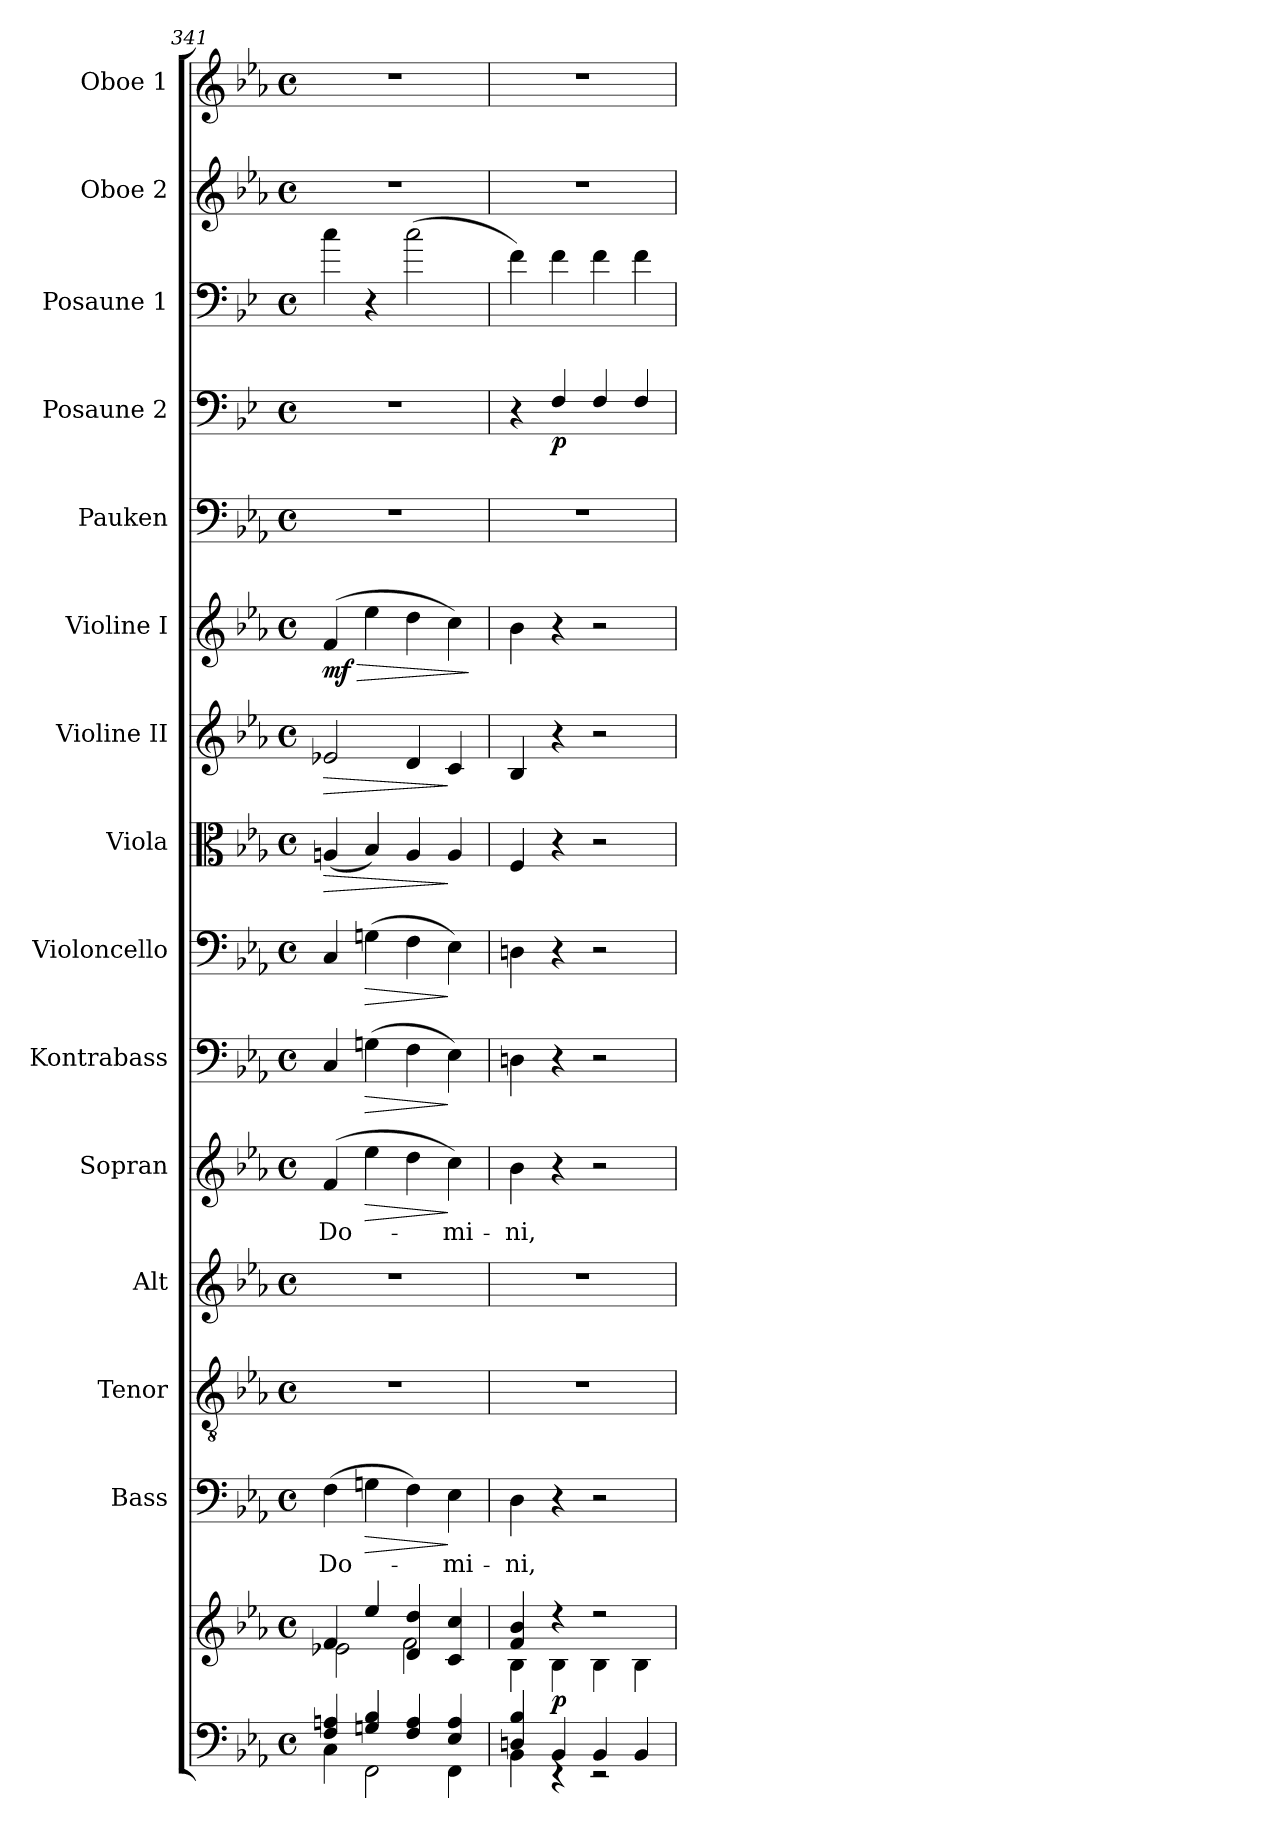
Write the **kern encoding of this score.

**kern	**kern	**dynam	**kern	**text	**dynam	**kern	**kern	**kern	**text	**dynam	**kern	**dynam	**kern	**dynam	**kern	**dynam	**kern	**dynam	**kern	**dynam	**kern	**kern	**dynam	**kern	**kern	**kern
*part15	*part15	*part15	*part14	*part14	*part14	*part13	*part12	*part11	*part11	*part11	*part10	*part10	*part9	*part9	*part8	*part8	*part7	*part7	*part6	*part6	*part5	*part4	*part4	*part3	*part2	*part1
*staff16	*staff15	*staff15/16	*staff14	*staff14	*staff14	*staff13	*staff12	*staff11	*staff11	*staff11	*staff10	*staff10	*staff9	*staff9	*staff8	*staff8	*staff7	*staff7	*staff6	*staff6	*staff5	*staff4	*staff4	*staff3	*staff2	*staff1
*	*	*	*I"Bass	*	*	*I"Tenor	*I"Alt	*I"Sopran	*	*	*I"Kontrabass	*	*I"Violoncello	*	*I"Viola	*	*I"Violine II	*	*I"Violine I	*	*I"Pauken	*I"Posaune 2	*	*I"Posaune 1	*I"Oboe 2	*I"Oboe 1
*	*	*	*I'B.	*	*	*I'T.	*I'A.	*I'S.	*	*	*I'Kb.	*	*I'Vc.	*	*I'Vla.	*	*I'Vl. II	*	*I'Vl. I	*	*I'Pk.	*I'Pos. 2	*	*I'Pos. 1	*I'Ob. 2	*I'Ob. 1
*clefF4	*clefG2	*	*clefF4	*	*	*clefGv2	*clefG2	*clefG2	*	*	*clefF4	*	*clefF4	*	*clefC3	*	*clefG2	*	*clefG2	*	*clefF4	*clefF4	*	*clefF4	*clefG2	*clefG2
*	*	*	*	*	*	*	*	*	*	*	*ITrd7c12	*	*	*	*	*	*	*	*	*	*	*ITrd4c7	*	*ITrd4c7	*	*
*k[b-e-a-]	*k[b-e-a-]	*	*k[b-e-a-]	*	*	*k[b-e-a-]	*k[b-e-a-]	*k[b-e-a-]	*	*	*k[b-e-a-]	*	*k[b-e-a-]	*	*k[b-e-a-]	*	*k[b-e-a-]	*	*k[b-e-a-]	*	*k[b-e-a-]	*k[b-e-a-]	*	*k[b-e-a-]	*k[b-e-a-]	*k[b-e-a-]
*E-:	*E-:	*	*E-:	*	*	*E-:	*E-:	*E-:	*	*	*E-:	*	*E-:	*	*E-:	*	*E-:	*	*E-:	*	*E-:	*E-:	*	*E-:	*E-:	*E-:
*M4/4	*M4/4	*	*M4/4	*	*	*M4/4	*M4/4	*M4/4	*	*	*M4/4	*	*M4/4	*	*M4/4	*	*M4/4	*	*M4/4	*	*M4/4	*M4/4	*	*M4/4	*M4/4	*M4/4
*met(c)	*met(c)	*	*met(c)	*	*	*met(c)	*met(c)	*met(c)	*	*	*met(c)	*	*met(c)	*	*met(c)	*	*met(c)	*	*met(c)	*	*met(c)	*met(c)	*	*met(c)	*met(c)	*met(c)
=341	=341	=341	=341	=341	=341	=341	=341	=341	=341	=341	=341	=341	=341	=341	=341	=341	=341	=341	=341	=341	=341	=341	=341	=341	=341	=341
*^	*^	*	*	*	*	*	*	*	*	*	*	*	*	*	*	*	*	*	*	*	*	*	*	*	*	*
!	!	!	!	!	!	!LO:LY:b	!	!	!	!	!LO:LY:b	!	!	!	!	!	!	!LO:HP:b	!	!LO:HP:b	!	!LO:HP:b	!	!	!	!	!	!
!	!	!	!	!	!	!	!	!	!	!	!	!	!	!	!	!	!	!	!	!	!	!LO:DY:n=1:b	!	!	!	!	!	!
4F/ 4An/	4C\	4f/	2e-X\	.	(>4F\	Do-	.	1r	1r	(4f/	Do-	.	4CC/	.	4C/	.	(<4An/	>	2e-X/	>	(4f/	> mf	1r	1r	.	4f\	1r	1r
!	!	!	!	!	!	!	!LO:HP:b	!	!	!	!	!LO:HP:b	!	!LO:HP:b	!	!LO:HP:b	!	!	!	!	!	!	!	!	!	!	!	!
4Gn/ 4B-/	2FF\	4ee-/	.	.	4Gn\	.	>	.	.	4ee-\	.	>	(>4GGn\	>	(>4Gn\	>	4B-/)	.	.	.	4ee-\	.	.	.	.	4r	.	.
4F/ 4A/	.	4d/ 4dd/	2f\	.	4F\)	.	.	.	.	4dd\	.	.	4FF\	.	4F\	.	4A/	.	4d/	.	4dd\	.	.	.	.	(>2f\	.	.
!	!	!	!	!	!	!LO:LY:b	!	!	!	!	!LO:LY:b	!	!	!	!	!	!	!	!	!	!	!	!	!	!	!	!	!
4E-/ 4A/	4FF\	4c/ 4cc/	.	.	4E-\	-mi-	]	.	.	4cc\)	-mi-	]	4EE-\)	]	4E-\)	]	4A/	]	4c/	]	4cc\)	.	.	.	.	.	.	.
*v	*v	*	*	*	*	*	*	*	*	*	*	*	*	*	*	*	*	*	*	*	*	*	*	*	*	*	*	*
*	*v	*v	*	*	*	*	*	*	*	*	*	*	*	*	*	*	*	*	*	*	*	*	*	*	*	*	*
.	.	.	.	.	.	.	.	.	.	.	.	.	.	.	.	.	.	.	.	]	.	.	.	.	.	.
!!LO:PB:g=z
=342	=342	=342	=342	=342	=342	=342	=342	=342	=342	=342	=342	=342	=342	=342	=342	=342	=342	=342	=342	=342	=342	=342	=342	=342	=342	=342
*^	*^	*	*	*	*	*	*	*	*	*	*	*	*	*	*	*	*	*	*	*	*	*	*	*	*	*
!	!	!	!	!	!	!LO:LY:b	!	!	!	!	!LO:LY:b	!	!	!	!	!	!	!	!	!	!	!	!	!	!	!	!	!
4Dn/ 4B-/	4BB-\	4f/ 4b-/	4B-\	.	4D\	-ni,	.	1r	1r	4b-\	-ni,	.	4DDn\	.	4Dn\	.	4F/	.	4B-/	.	4b-\	.	1r	4r	.	4B-\)	1r	1r
!	!	!	!	!LO:DY:b	!	!	!	!	!	!	!	!	!	!	!	!	!	!	!	!	!	!	!	!	!LO:DY:b	!	!	!
4BB-/	4rDD	4r	4B-\	p	4r	.	.	.	.	4r	.	.	4r	.	4r	.	4r	.	4r	.	4r	.	.	4BB-/	p	4B-\	.	.
4BB-/	2rEE	2r	4B-\	.	2r	.	.	.	.	2r	.	.	2r	.	2r	.	2r	.	2r	.	2r	.	.	4BB-/	.	4B-\	.	.
4BB-/	.	.	4B-\	.	.	.	.	.	.	.	.	.	.	.	.	.	.	.	.	.	.	.	.	4BB-/	.	4B-\	.	.
*v	*v	*	*	*	*	*	*	*	*	*	*	*	*	*	*	*	*	*	*	*	*	*	*	*	*	*	*	*
*	*v	*v	*	*	*	*	*	*	*	*	*	*	*	*	*	*	*	*	*	*	*	*	*	*	*	*	*
=	=	=	=	=	=	=	=	=	=	=	=	=	=	=	=	=	=	=	=	=	=	=	=	=	=	=
*-	*-	*-	*-	*-	*-	*-	*-	*-	*-	*-	*-	*-	*-	*-	*-	*-	*-	*-	*-	*-	*-	*-	*-	*-	*-	*-
